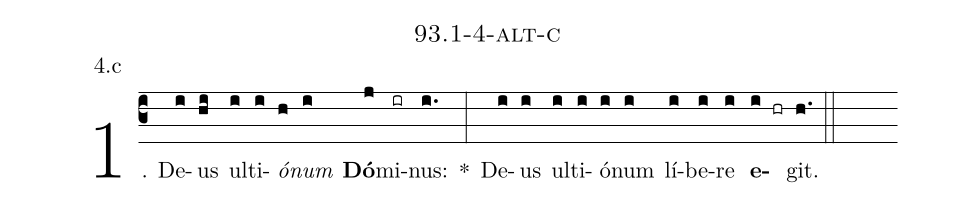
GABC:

name: 93.1-4-alt-c;
annotation: 4.c;
%%
(c3)1. De(i)us(hi) ul(i)ti(i)<i>ó</i>(h)<i>num</i>(i) <b>Dó</b>(j)mi(ir)nus:(i.) *(:) De(i)us(i) ul(i)ti(i)ó(i)num(i) lí(i)be(i)re(i) <b>e</b>(i hr)git.(h.) (::)


%E(i) u(i) o(i) u(i) a(i) e.(h.) (::)
